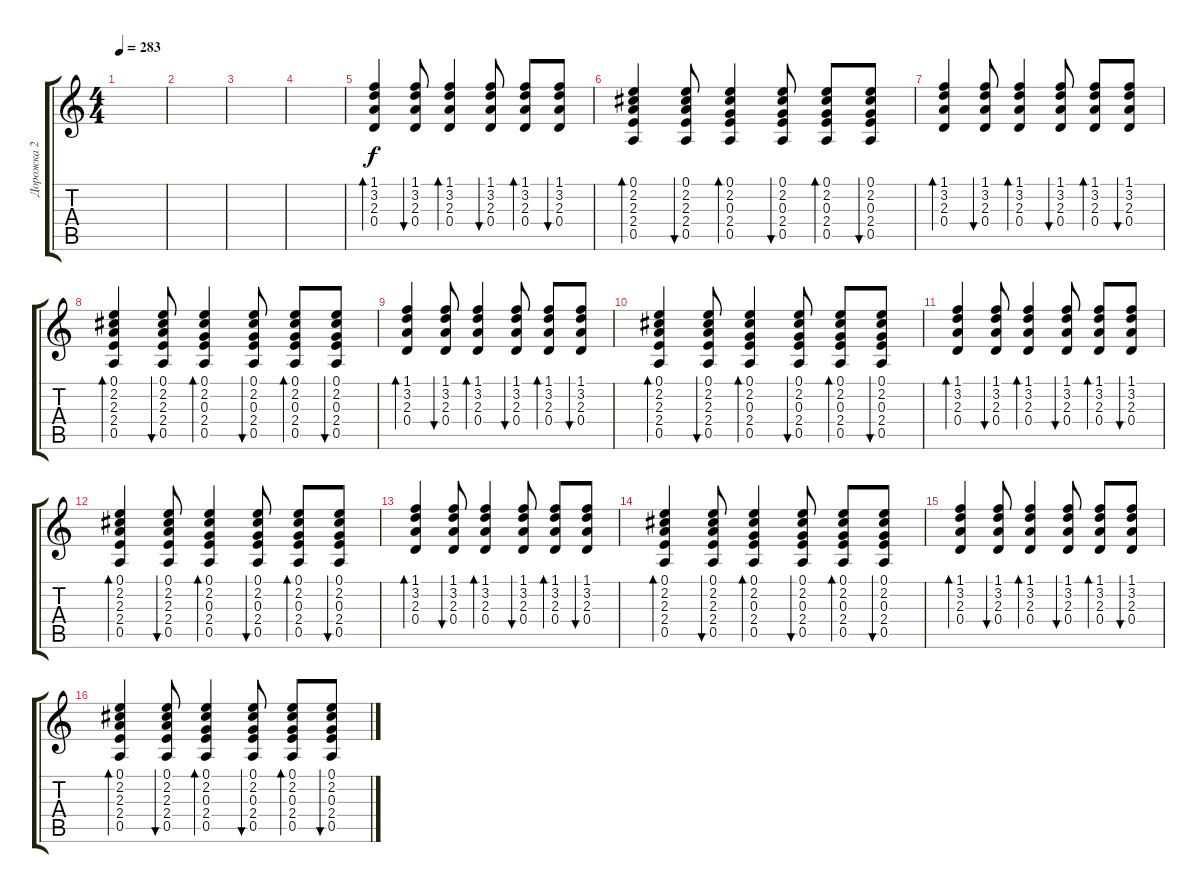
\track ("Дорожка 2" "Дорожка 2") {instrument acousticguitarsteel}
\staff {score tabs}
\tuning (E4 B3 G3 D3 A2 E2) {hide}
\ts (4 4)
\tempo 283
\clef g2
\ks c
|
|
|
|
(1.1 3.2 2.3 0.4).4{bd 60} (1.1 3.2 2.3 0.4).8{bu 60} (1.1 3.2 2.3 0.4).4{bd 60} (1.1 3.2 2.3 0.4).8{bu 60} (1.1 3.2 2.3 0.4).8{bd 60} (1.1 3.2 2.3 0.4).8{bu 60} |
(0.1 2.2 2.3 2.4 0.5).4{bd 60} (0.1 2.2 2.3 2.4 0.5).8{bu 60} (0.1 2.2 0.3 2.4 0.5).4{bd 60} (0.1 2.2 0.3 2.4 0.5).8{bu 60} (0.1 2.2 0.3 2.4 0.5).8{bd 60} (0.1 2.2 0.3 2.4 0.5).8{bu 60} |
(1.1 3.2 2.3 0.4).4{bd 60} (1.1 3.2 2.3 0.4).8{bu 60} (1.1 3.2 2.3 0.4).4{bd 60} (1.1 3.2 2.3 0.4).8{bu 60} (1.1 3.2 2.3 0.4).8{bd 60} (1.1 3.2 2.3 0.4).8{bu 60} |
(0.1 2.2 2.3 2.4 0.5).4{bd 60} (0.1 2.2 2.3 2.4 0.5).8{bu 60} (0.1 2.2 0.3 2.4 0.5).4{bd 60} (0.1 2.2 0.3 2.4 0.5).8{bu 60} (0.1 2.2 0.3 2.4 0.5).8{bd 60} (0.1 2.2 0.3 2.4 0.5).8{bu 60} |
(1.1 3.2 2.3 0.4).4{bd 60} (1.1 3.2 2.3 0.4).8{bu 60} (1.1 3.2 2.3 0.4).4{bd 60} (1.1 3.2 2.3 0.4).8{bu 60} (1.1 3.2 2.3 0.4).8{bd 60} (1.1 3.2 2.3 0.4).8{bu 60} |
(0.1 2.2 2.3 2.4 0.5).4{bd 60} (0.1 2.2 2.3 2.4 0.5).8{bu 60} (0.1 2.2 0.3 2.4 0.5).4{bd 60} (0.1 2.2 0.3 2.4 0.5).8{bu 60} (0.1 2.2 0.3 2.4 0.5).8{bd 60} (0.1 2.2 0.3 2.4 0.5).8{bu 60} |
(1.1 3.2 2.3 0.4).4{bd 60} (1.1 3.2 2.3 0.4).8{bu 60} (1.1 3.2 2.3 0.4).4{bd 60} (1.1 3.2 2.3 0.4).8{bu 60} (1.1 3.2 2.3 0.4).8{bd 60} (1.1 3.2 2.3 0.4).8{bu 60} |
(0.1 2.2 2.3 2.4 0.5).4{bd 60} (0.1 2.2 2.3 2.4 0.5).8{bu 60} (0.1 2.2 0.3 2.4 0.5).4{bd 60} (0.1 2.2 0.3 2.4 0.5).8{bu 60} (0.1 2.2 0.3 2.4 0.5).8{bd 60} (0.1 2.2 0.3 2.4 0.5).8{bu 60} |
(1.1 3.2 2.3 0.4).4{bd 60} (1.1 3.2 2.3 0.4).8{bu 60} (1.1 3.2 2.3 0.4).4{bd 60} (1.1 3.2 2.3 0.4).8{bu 60} (1.1 3.2 2.3 0.4).8{bd 60} (1.1 3.2 2.3 0.4).8{bu 60} |
(0.1 2.2 2.3 2.4 0.5).4{bd 60} (0.1 2.2 2.3 2.4 0.5).8{bu 60} (0.1 2.2 0.3 2.4 0.5).4{bd 60} (0.1 2.2 0.3 2.4 0.5).8{bu 60} (0.1 2.2 0.3 2.4 0.5).8{bd 60} (0.1 2.2 0.3 2.4 0.5).8{bu 60} |
(1.1 3.2 2.3 0.4).4{bd 60} (1.1 3.2 2.3 0.4).8{bu 60} (1.1 3.2 2.3 0.4).4{bd 60} (1.1 3.2 2.3 0.4).8{bu 60} (1.1 3.2 2.3 0.4).8{bd 60} (1.1 3.2 2.3 0.4).8{bu 60} |
(0.1 2.2 2.3 2.4 0.5).4{bd 60} (0.1 2.2 2.3 2.4 0.5).8{bu 60} (0.1 2.2 0.3 2.4 0.5).4{bd 60} (0.1 2.2 0.3 2.4 0.5).8{bu 60} (0.1 2.2 0.3 2.4 0.5).8{bd 60} (0.1 2.2 0.3 2.4 0.5).8{bu 60}
